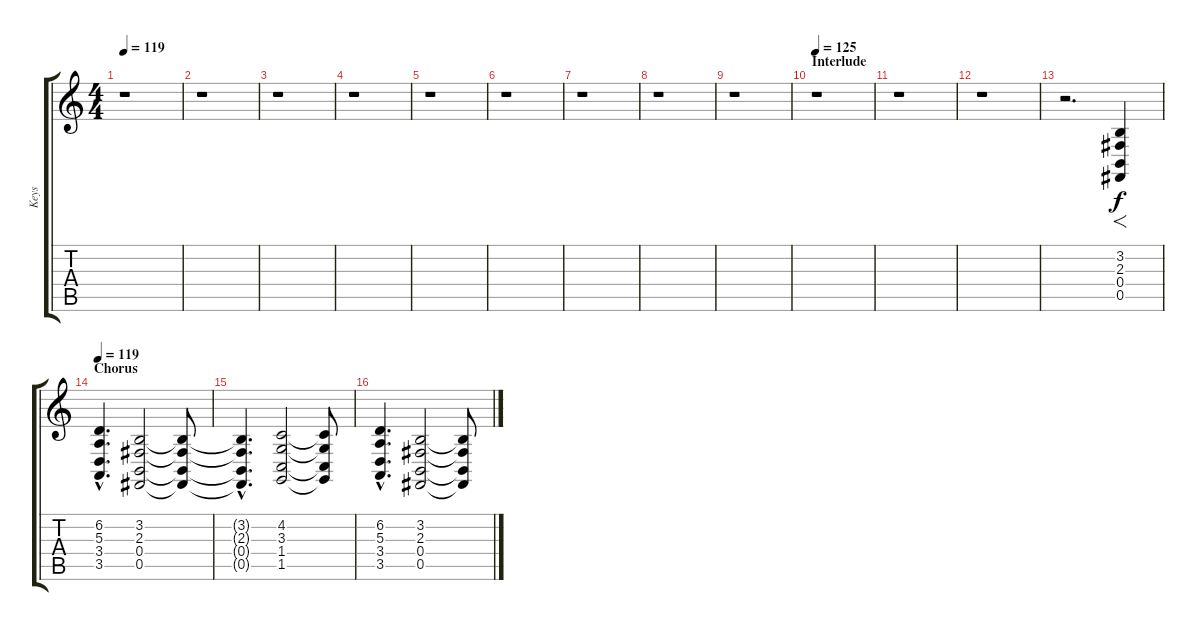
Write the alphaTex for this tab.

\track ("Keys" "Keys") {instrument violin}
\staff {score tabs}
\tuning (Db4 Ab3 E3 B2 Gb2 B1) {hide}
\ts (4 4)
\tempo 119
\clef g2
\ks c
r.1{dy f} |
r.1 |
r.1 |
r.1 |
r.1 |
r.1 |
r.1 |
r.1 |
r.1 |
\section ("" "Interlude")
\tempo 125
r.1 |
r.1 |
r.1 |
r.2{d} (3.2 2.3 0.4 0.5).4{f} |
\section ("" "Chorus")
\tempo 119
(6.2{hac} 5.3{hac} 3.4{hac} 3.5{hac}).4{d} (3.2 2.3 0.4 0.5).2 (3.2{t} 2.3{t} 0.4{t} 0.5{t}).8 |
(3.2{hac t} 2.3{hac t} 0.4{hac t} 0.5{hac t}).4{d} (4.2 3.3 1.4 1.5).2 (4.2{t} 3.3{t} 1.4{t} 1.5{t}).8 |
(6.2{hac} 5.3{hac} 3.4{hac} 3.5{hac}).4{d} (3.2 2.3 0.4 0.5).2 (3.2{t} 2.3{t} 0.4{t} 0.5{t}).8
